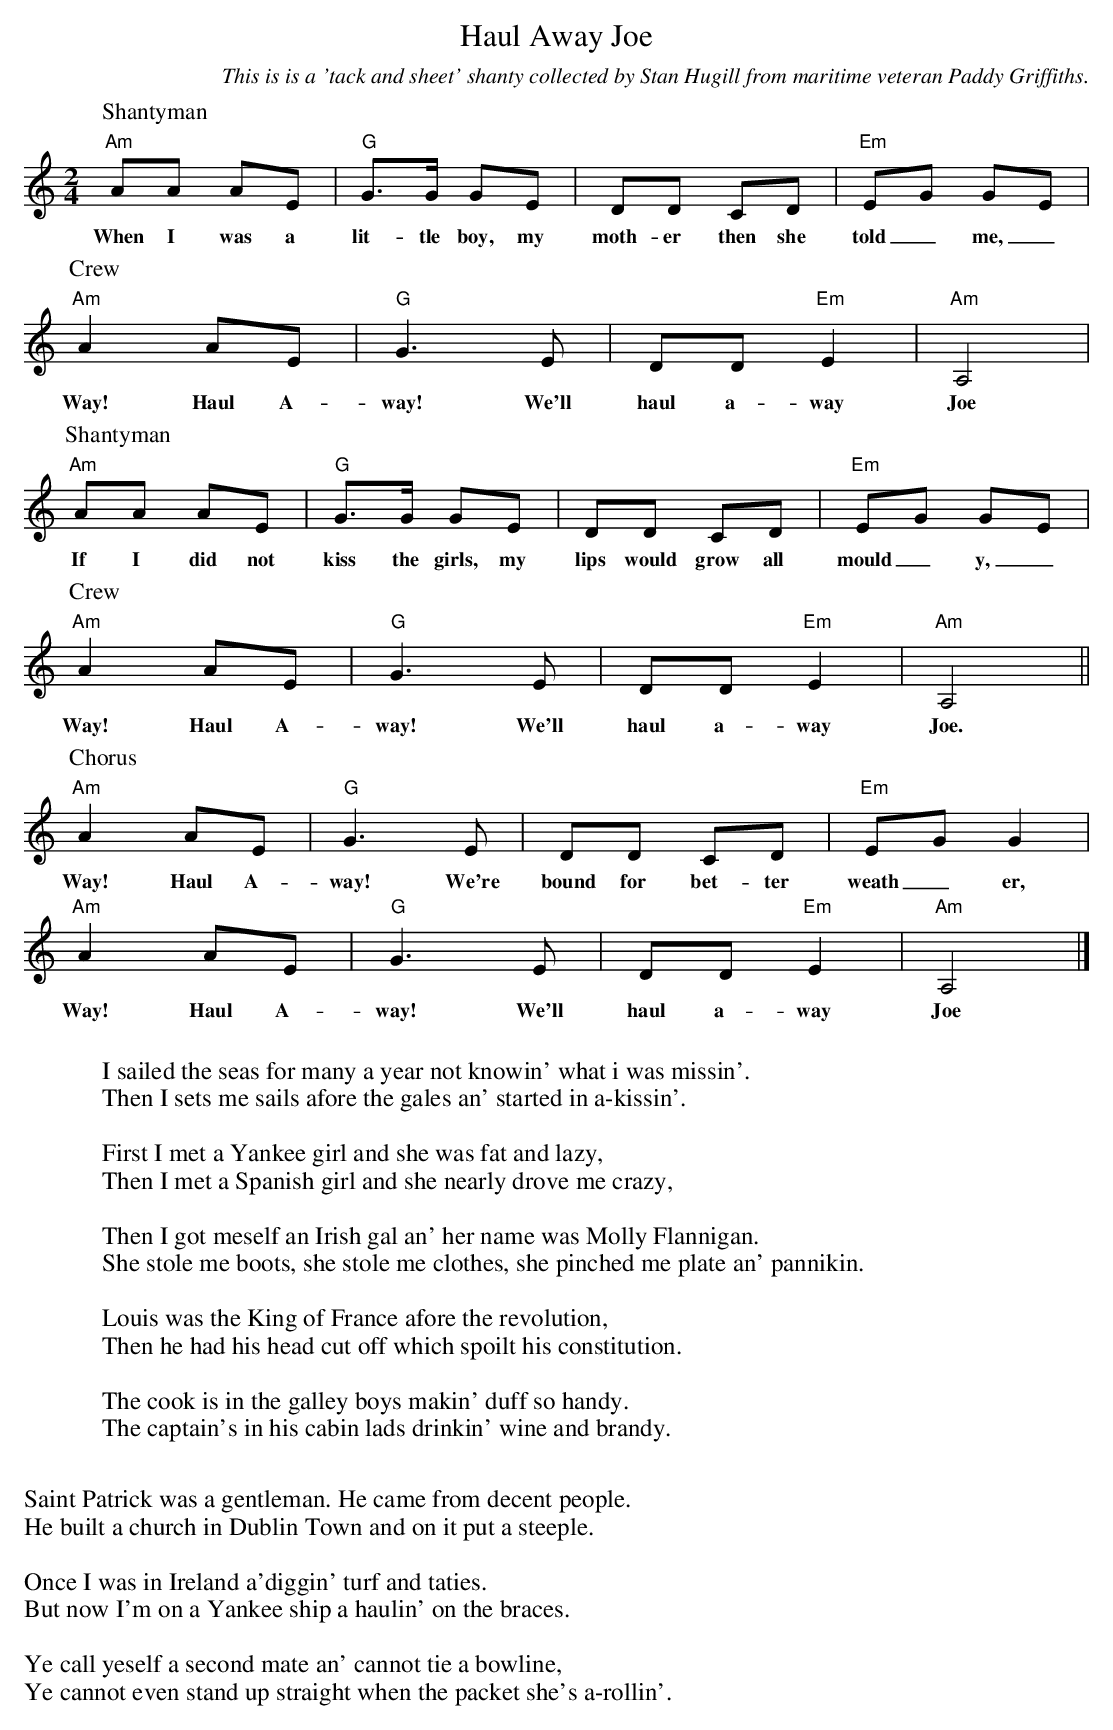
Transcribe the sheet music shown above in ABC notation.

X:1
T:Haul Away Joe
C:This is is a 'tack and sheet' shanty collected by Stan Hugill from maritime veteran Paddy Griffiths.
M:2/4
L:1/8
K:Amin
P:Shantyman
"Am"AA AE|"G"G>G GE|DD CD|"Em"EG GE|
w:When I was a lit-tle boy, my moth-er then she told_ me,_
P:Crew
"Am"A2 AE|"G"G3E|DD "Em"E2|"Am"A,4|
w:Way! Haul A-way! We'll haul a-way Joe
P:Shantyman
"Am"AA AE|"G"G>G GE|DD CD|"Em"EG GE|
w:If I did not kiss the girls, my lips would grow all mould_y,_
P:Crew
"Am"A2 AE|"G"G3E|DD "Em"E2|"Am"A,4||
w:Way! Haul A-way! We'll haul a-way Joe.
P:Chorus
"Am"A2 AE|"G"G3E|DD CD|"Em"EG G2|
w:Way! Haul A-way! We're bound for bet-ter weath_er,
"Am"A2 AE|"G"G3E|DD "Em"E2|"Am"A,4|]
w:Way! Haul A-way! We'll haul a-way Joe
W:
W:I sailed the seas for many a year not knowin' what i was missin'.
W:Then I sets me sails afore the gales an' started in a-kissin'.
W:
W:First I met a Yankee girl and she was fat and lazy,
W:Then I met a Spanish girl and she nearly drove me crazy,
W:
W:Then I got meself an Irish gal an' her name was Molly Flannigan.
W:She stole me boots, she stole me clothes, she pinched me plate an' pannikin.
W:
W:Louis was the King of France afore the revolution,
W:Then he had his head cut off which spoilt his constitution.
W:
W:The cook is in the galley boys makin' duff so handy.
W:The captain's in his cabin lads drinkin' wine and brandy.
W:
W:Saint Patrick was a gentleman. He came from decent people.
W:He built a church in Dublin Town and on it put a steeple.
W:
W:Once I was in Ireland a'diggin' turf and taties.
W:But now I'm on a Yankee ship a haulin' on the braces.
W:
W:Ye call yeself a second mate an' cannot tie a bowline,
W:Ye cannot even stand up straight when the packet she's a-rollin'.
